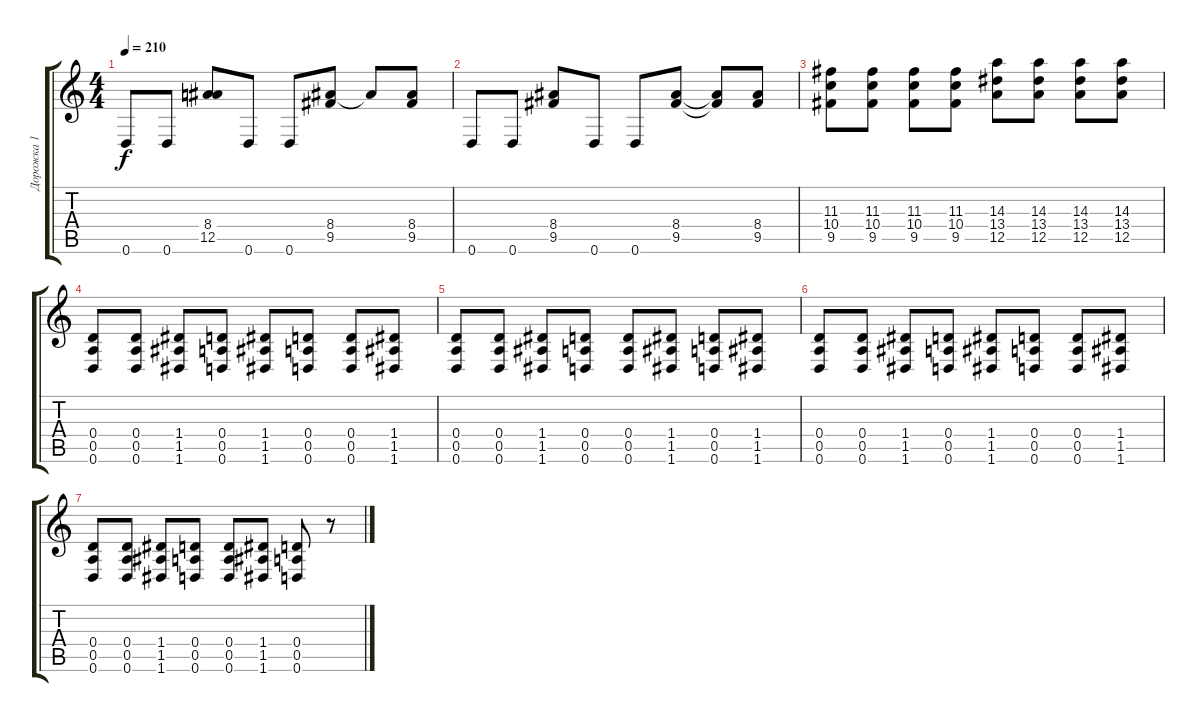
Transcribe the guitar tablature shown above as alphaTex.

\track ("Дорожка 1" "Дорожка 1") {instrument distortionguitar}
\staff {score tabs}
\tuning (E4 B3 G3 D3 A2 D2) {hide}
\ts (4 4)
\tempo 210
\clef g2
\ks c
0.6.8{dy f} 0.6.8 (8.4 12.5).8 0.6.8 0.6.8 (8.4 9.5).8 8.4{t}.8 (8.4 9.5).8 |
0.6.8 0.6.8 (8.4 9.5).8 0.6.8 0.6.8 (8.4 9.5).8 (8.4{t} 9.5{t}).8 (8.4 9.5).8 |
(11.3 10.4 9.5).8 (11.3 10.4 9.5).8 (11.3 10.4 9.5).8 (11.3 10.4 9.5).8 (14.3 13.4 12.5).8 (14.3 13.4 12.5).8 (14.3 13.4 12.5).8 (14.3 13.4 12.5).8 |
(0.4 0.5 0.6).8 (0.4 0.5 0.6).8 (1.4 1.5 1.6).8 (0.4 0.5 0.6).8 (1.4 1.5 1.6).8 (0.4 0.5 0.6).8 (0.4 0.5 0.6).8 (1.4 1.5 1.6).8 |
(0.4 0.5 0.6).8 (0.4 0.5 0.6).8 (1.4 1.5 1.6).8 (0.4 0.5 0.6).8 (0.4 0.5 0.6).8 (1.4 1.5 1.6).8 (0.4 0.5 0.6).8 (1.4 1.5 1.6).8 |
(0.4 0.5 0.6).8 (0.4 0.5 0.6).8 (1.4 1.5 1.6).8 (0.4 0.5 0.6).8 (1.4 1.5 1.6).8 (0.4 0.5 0.6).8 (0.4 0.5 0.6).8 (1.4 1.5 1.6).8 |
(0.4 0.5 0.6).8 (0.4 0.5 0.6).8 (1.4 1.5 1.6).8 (0.4 0.5 0.6).8 (0.4 0.5 0.6).8 (1.4 1.5 1.6).8 (0.4 0.5 0.6).8 r.8
